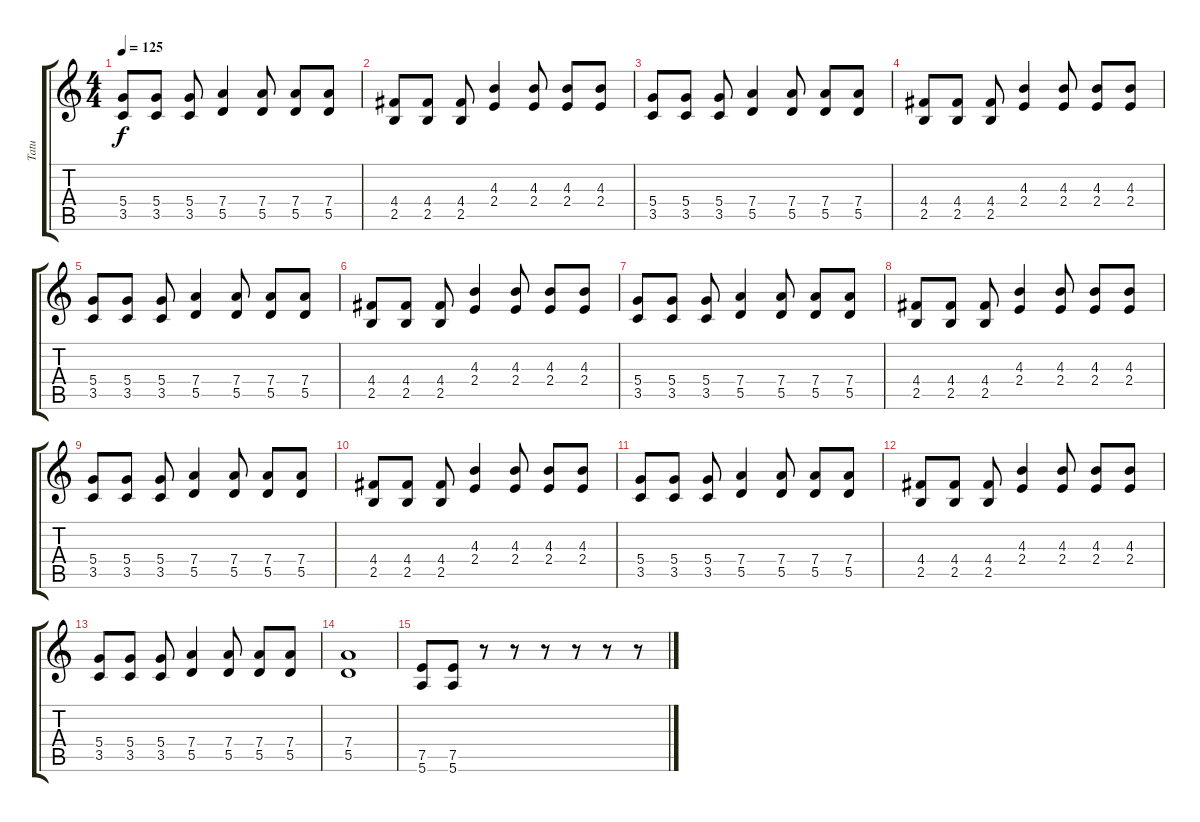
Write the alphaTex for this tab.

\track ("Tatu" "Tatu") {instrument distortionguitar}
\staff {score tabs}
\tuning (E4 B3 G3 D3 A2 E2) {hide}
\ts (4 4)
\tempo 125
\clef g2
\ks c
(5.4 3.5).8{dy f} (5.4 3.5).8 (5.4 3.5).8 (7.4 5.5).4 (7.4 5.5).8 (7.4 5.5).8 (7.4 5.5).8 |
(4.4 2.5).8 (4.4 2.5).8 (4.4 2.5).8 (4.3 2.4).4 (4.3 2.4).8 (4.3 2.4).8 (4.3 2.4).8 |
(5.4 3.5).8 (5.4 3.5).8 (5.4 3.5).8 (7.4 5.5).4 (7.4 5.5).8 (7.4 5.5).8 (7.4 5.5).8 |
(4.4 2.5).8 (4.4 2.5).8 (4.4 2.5).8 (4.3 2.4).4 (4.3 2.4).8 (4.3 2.4).8 (4.3 2.4).8 |
(5.4 3.5).8 (5.4 3.5).8 (5.4 3.5).8 (7.4 5.5).4 (7.4 5.5).8 (7.4 5.5).8 (7.4 5.5).8 |
(4.4 2.5).8 (4.4 2.5).8 (4.4 2.5).8 (4.3 2.4).4 (4.3 2.4).8 (4.3 2.4).8 (4.3 2.4).8 |
(5.4 3.5).8 (5.4 3.5).8 (5.4 3.5).8 (7.4 5.5).4 (7.4 5.5).8 (7.4 5.5).8 (7.4 5.5).8 |
(4.4 2.5).8 (4.4 2.5).8 (4.4 2.5).8 (4.3 2.4).4 (4.3 2.4).8 (4.3 2.4).8 (4.3 2.4).8 |
(5.4 3.5).8 (5.4 3.5).8 (5.4 3.5).8 (7.4 5.5).4 (7.4 5.5).8 (7.4 5.5).8 (7.4 5.5).8 |
(4.4 2.5).8 (4.4 2.5).8 (4.4 2.5).8 (4.3 2.4).4 (4.3 2.4).8 (4.3 2.4).8 (4.3 2.4).8 |
(5.4 3.5).8 (5.4 3.5).8 (5.4 3.5).8 (7.4 5.5).4 (7.4 5.5).8 (7.4 5.5).8 (7.4 5.5).8 |
(4.4 2.5).8 (4.4 2.5).8 (4.4 2.5).8 (4.3 2.4).4 (4.3 2.4).8 (4.3 2.4).8 (4.3 2.4).8 |
(5.4 3.5).8 (5.4 3.5).8 (5.4 3.5).8 (7.4 5.5).4 (7.4 5.5).8 (7.4 5.5).8 (7.4 5.5).8 |
(7.4 5.5).1 |
(7.5 5.6).8 (7.5 5.6).8 r.8 r.8 r.8 r.8 r.8 r.8
